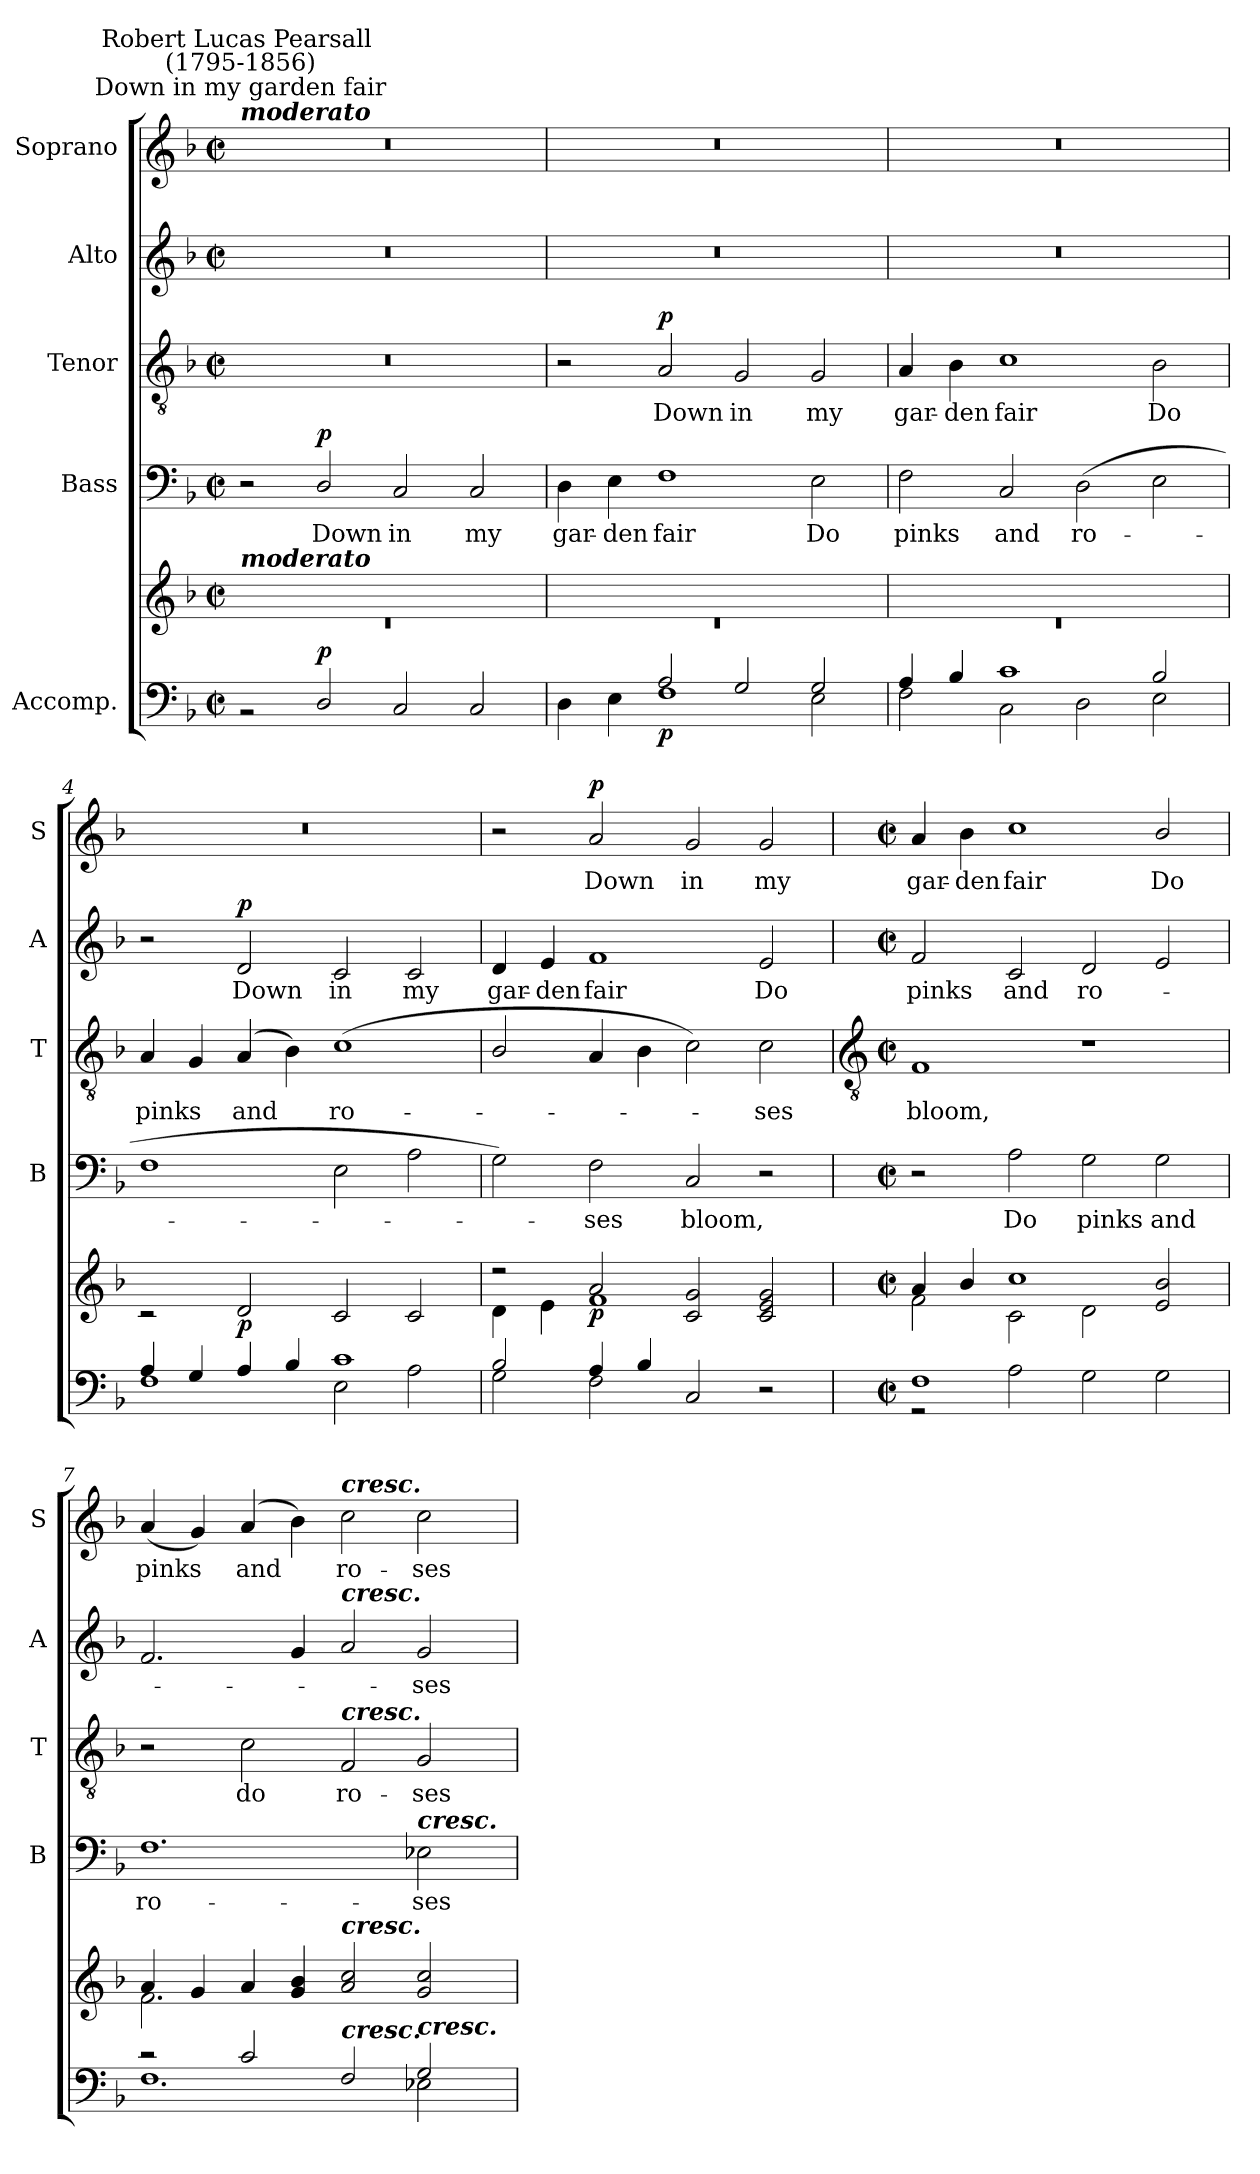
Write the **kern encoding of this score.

**kern	**kern	**dynam	**kern	**text	**dynam	**kern	**text	**dynam	**kern	**text	**dynam	**kern	**text	**dynam
*part5	*part5	*part5	*part4	*part4	*part4	*part3	*part3	*part3	*part2	*part2	*part2	*part1	*part1	*part1
*staff6	*staff5	*staff5/6	*staff4	*staff4	*staff4	*staff3	*staff3	*staff3	*staff2	*staff2	*staff2	*staff1	*staff1	*staff1
*I"Accomp.	*	*	*I"Bass	*	*	*I"Tenor	*	*	*I"Alto	*	*	*I"Soprano	*	*
*	*	*	*I'B	*	*	*I'T	*	*	*I'A	*	*	*I'S	*	*
*clefF4	*clefG2	*	*clefF4	*	*	*clefGv2	*	*	*clefG2	*	*	*clefG2	*	*
*k[b-]	*k[b-]	*	*k[b-]	*	*	*k[b-]	*	*	*k[b-]	*	*	*k[b-]	*	*
*F:	*F:	*	*F:	*	*	*F:	*	*	*F:	*	*	*F:	*	*
*M4/2	*M4/2	*	*M4/2	*	*	*M4/2	*	*	*M4/2	*	*	*M4/2	*	*
*met(c|)	*met(c|)	*	*met(c|)	*	*	*met(c|)	*	*	*met(c|)	*	*	*met(c|)	*	*
*MM212	*MM212	*	*MM212	*	*	*MM212	*	*	*MM212	*	*	*MM212	*	*
=1	=1	=1	=1	=1	=1	=1	=1	=1	=1	=1	=1	=1	=1	=1
*^	*^	*	*	*	*	*	*	*	*	*	*	*	*	*
!	!	!	!	!	!	!	!	!	!	!	!	!	!	!LO:TX:a:Bi:t=moderato	!	!
!	!	!	!	!	!	!	!	!	!	!	!	!	!	!LO:TX:a:cj:t=Down in my garden fair	!	!
!	!	!	!	!	!	!	!	!	!	!	!	!	!	!LO:TX:a:cj:t=Robert Lucas Pearsall \n(1795-1856)	!	!
!	!	!LO:TX:a:Bi:t=moderato	!	!	!	!	!	!	!	!	!	!	!	!	!	!
0ryy	2r	0ryy	0r	.	2r	.	.	0r	.	.	0r	.	.	0r	.	.
!	!	!	!	!LO:DY:a=2	!	!LO:LY:b	!LO:DY:b	!	!	!	!	!	!	!	!	!
.	2D/	.	.	p	2D/	Down	p	.	.	.	.	.	.	.	.	.
!	!	!	!	!	!	!LO:LY:b	!	!	!	!	!	!	!	!	!	!
.	2C/	.	.	.	2C	in	.	.	.	.	.	.	.	.	.	.
!	!	!	!	!	!	!LO:LY:b	!	!	!	!	!	!	!	!	!	!
.	2C/	.	.	.	2C	my	.	.	.	.	.	.	.	.	.	.
=2	=2	=2	=2	=2	=2	=2	=2	=2	=2	=2	=2	=2	=2	=2	=2	=2
!	!	!	!	!	!	!LO:LY:b	!	!	!	!	!	!	!	!	!	!
2ryy	4D\	0ryy	0r	.	4D	gar-	.	2r	.	.	0r	.	.	0r	.	.
!	!	!	!	!	!	!LO:LY:b	!	!	!	!	!	!	!	!	!	!
.	4E\	.	.	.	4E	-den	.	.	.	.	.	.	.	.	.	.
!	!	!	!	!LO:DY:b=2	!	!LO:LY:b	!	!	!LO:LY:b	!LO:DY:b	!	!	!	!	!	!
2A/	1F\	.	.	p	1F	fair	.	2A	Down	p	.	.	.	.	.	.
!	!	!	!	!	!	!	!	!	!LO:LY:b	!	!	!	!	!	!	!
2G/	.	.	.	.	.	.	.	2G	in	.	.	.	.	.	.	.
!	!	!	!	!	!	!LO:LY:b	!	!	!LO:LY:b	!	!	!	!	!	!	!
2G/	2E\	.	.	.	2E	Do	.	2G	my	.	.	.	.	.	.	.
=3	=3	=3	=3	=3	=3	=3	=3	=3	=3	=3	=3	=3	=3	=3	=3	=3
!	!	!	!	!	!	!LO:LY:b	!	!	!LO:LY:b	!	!	!	!	!	!	!
4A/	2F\	0ryy	0r	.	2F	pinks	.	4A	gar-	.	0r	.	.	0r	.	.
!	!	!	!	!	!	!	!	!	!LO:LY:b	!	!	!	!	!	!	!
4B-/	.	.	.	.	.	.	.	4B-	-den	.	.	.	.	.	.	.
!	!	!	!	!	!	!LO:LY:b	!	!	!LO:LY:b	!	!	!	!	!	!	!
1c/	2C\	.	.	.	2C	and	.	1c	fair	.	.	.	.	.	.	.
!	!	!	!	!	!	!LO:LY:b	!	!	!	!	!	!	!	!	!	!
.	2D\	.	.	.	(>2D	ro-	.	.	.	.	.	.	.	.	.	.
!	!	!	!	!	!	!	!	!	!LO:LY:b	!	!	!	!	!	!	!
2B-/	2E\	.	.	.	2E	.	.	2B-	Do	.	.	.	.	.	.	.
=4	=4	=4	=4	=4	=4	=4	=4	=4	=4	=4	=4	=4	=4	=4	=4	=4
!	!	!	!	!	!	!	!	!	!LO:LY:b	!	!	!	!	!	!	!
4A/	1F\	0ryy	2r	.	1F	.	.	4A	pinks	.	2r	.	.	0r	.	.
4G/	.	.	.	.	.	.	.	4G	.	.	.	.	.	.	.	.
!	!	!	!	!LO:DY:b	!	!	!	!	!LO:LY:b	!	!	!LO:LY:b	!LO:DY:b	!	!	!
4A/	.	.	2d/	p	.	.	.	(<4A	and	.	2d	Down	p	.	.	.
4B-/	.	.	.	.	.	.	.	4B-)	.	.	.	.	.	.	.	.
!	!	!	!	!	!	!	!	!	!LO:LY:b	!	!	!LO:LY:b	!	!	!	!
1c/	2E\	.	2c/	.	2E	.	.	(>1c	ro-	.	2c	in	.	.	.	.
!	!	!	!	!	!	!	!	!	!	!	!	!LO:LY:b	!	!	!	!
.	2A\	.	2c/	.	2A	.	.	.	.	.	2c	my	.	.	.	.
=5	=5	=5	=5	=5	=5	=5	=5	=5	=5	=5	=5	=5	=5	=5	=5	=5
!	!	!	!	!	!	!	!	!	!	!	!	!LO:LY:b	!	!	!	!
2B-/	2G\	2r	4d\	.	2G)	.	.	2B-/	.	.	4d	gar-	.	2r	.	.
!	!	!	!	!	!	!	!	!	!	!	!	!LO:LY:b	!	!	!	!
.	.	.	4e\	.	.	.	.	.	.	.	4e	-den	.	.	.	.
!	!	!	!	!LO:DY:b	!	!LO:LY:b	!	!	!	!	!	!LO:LY:b	!	!	!LO:LY:b	!LO:DY:b
4A/	2F\	2a/	1f\	p	2F	ses	.	4A	.	.	1f	fair	.	2a	Down	p
4B-/	.	.	.	.	.	.	.	4B-	.	.	.	.	.	.	.	.
!	!	!	!	!	!	!LO:LY:b	!	!	!	!	!	!	!	!	!LO:LY:b	!
1ryy	2C/	2c/ 2g/	.	.	2C	bloom,	.	2c)	.	.	.	.	.	2g	in	.
!	!	!	!	!	!	!	!	!	!LO:LY:b	!	!	!LO:LY:b	!	!	!LO:LY:b	!
.	2r	2c/ 2e/ 2g/	2ryy	.	2r	.	.	2c	ses	.	2e	Do	.	2g	my	.
!!LO:LB:g=z
=6	=6	=6	=6	=6	=6	=6	=6	=6	=6	=6	=6	=6	=6	=6	=6	=6
*	*	*	*	*	*	*	*	*clefGv2	*	*	*	*	*	*	*	*
*M4/2	*	*M4/2	*	*	*M4/2	*	*	*M4/2	*	*	*M4/2	*	*	*M4/2	*	*
*met(c|)	*	*met(c|)	*	*	*met(c|)	*	*	*met(c|)	*	*	*met(c|)	*	*	*met(c|)	*	*
!	!	!	!	!	!	!	!	!	!LO:LY:b	!	!	!LO:LY:b	!	!	!LO:LY:b	!
1F/	2r	4a/	2f\	.	2r	.	.	1F	bloom,	.	2f	pinks	.	4a	gar-	.
!	!	!	!	!	!	!	!	!	!	!	!	!	!	!	!LO:LY:b	!
.	.	4b-/	.	.	.	.	.	.	.	.	.	.	.	4b-	-den	.
!	!	!	!	!	!	!LO:LY:b	!	!	!	!	!	!LO:LY:b	!	!	!LO:LY:b	!
.	2A\	1cc/	2c\	.	2A	Do	.	.	.	.	2c	and	.	1cc	fair	.
!	!	!	!	!	!	!LO:LY:b	!	!	!	!	!	!LO:LY:b	!	!	!	!
1ryy	2G\	.	2d\	.	2G	pinks	.	1r	.	.	2d	ro-	.	.	.	.
!	!	!	!	!	!	!LO:LY:b	!	!	!	!	!	!	!	!	!LO:LY:b	!
.	2G\	2e/ 2b-/	2ryy	.	2G	and	.	.	.	.	2e	.	.	2b-/	Do	.
=7	=7	=7	=7	=7	=7	=7	=7	=7	=7	=7	=7	=7	=7	=7	=7	=7
!	!	!	!	!	!	!LO:LY:b	!	!	!	!	!	!	!	!	!LO:LY:b	!
2r	1.F\	4a/	2.f\	.	1.F	ro-	.	2r	.	.	2.f	.	.	(<4a	pinks	.
.	.	4g/	.	.	.	.	.	.	.	.	.	.	.	4g)	.	.
!	!	!	!	!	!	!	!	!	!LO:LY:b	!	!	!	!	!	!LO:LY:b	!
2c/	.	4a/	.	.	.	.	.	2c	do	.	.	.	.	(<4a	and	.
.	.	4g/ 4b-/	1ryy	.	.	.	.	.	.	.	4g	.	.	4b-)	.	.
!	!	!	!	!	!	!	!	!	!	!	!	!	!	!LO:TX:a:Bi:t=cresc.	!	!
!	!	!	!	!	!	!	!	!	!	!	!LO:TX:a:Bi:t=cresc.	!	!	!	!	!
!	!	!	!	!	!	!	!	!LO:TX:a:Bi:t=cresc.	!	!	!	!	!	!	!	!
!	!	!LO:TX:a:Bi:t=cresc.	!	!	!	!	!	!	!	!	!	!	!	!	!	!
!LO:TX:a:Bi:t=cresc.	!	!	!	!	!	!	!	!	!	!	!	!	!	!	!	!
!	!	!	!	!	!	!	!	!	!LO:LY:b	!	!	!	!	!	!LO:LY:b	!
2F/	.	2a/ 2cc/	.	.	.	.	.	2F	ro-	.	2a	.	.	2cc	ro-	.
!	!	!	!	!	!LO:TX:a:Bi:t=cresc.	!	!	!	!	!	!	!	!	!	!	!
!LO:TX:a:Bi:t=cresc.	!	!	!	!	!	!	!	!	!	!	!	!	!	!	!	!
!	!	!	!	!	!	!LO:LY:b	!	!	!LO:LY:b	!	!	!LO:LY:b	!	!	!LO:LY:b	!
2G/	2E-X\	2g/ 2cc/	.	.	2E-X	-ses	.	2G	-ses	.	2g	ses	.	2cc	-ses	.
.	.	.	4ryy	.	.	.	.	.	.	.	.	.	.	.	.	.
*v	*v	*	*	*	*	*	*	*	*	*	*	*	*	*	*	*
*	*v	*v	*	*	*	*	*	*	*	*	*	*	*	*	*
=	=	=	=	=	=	=	=	=	=	=	=	=	=	=
*-	*-	*-	*-	*-	*-	*-	*-	*-	*-	*-	*-	*-	*-	*-
